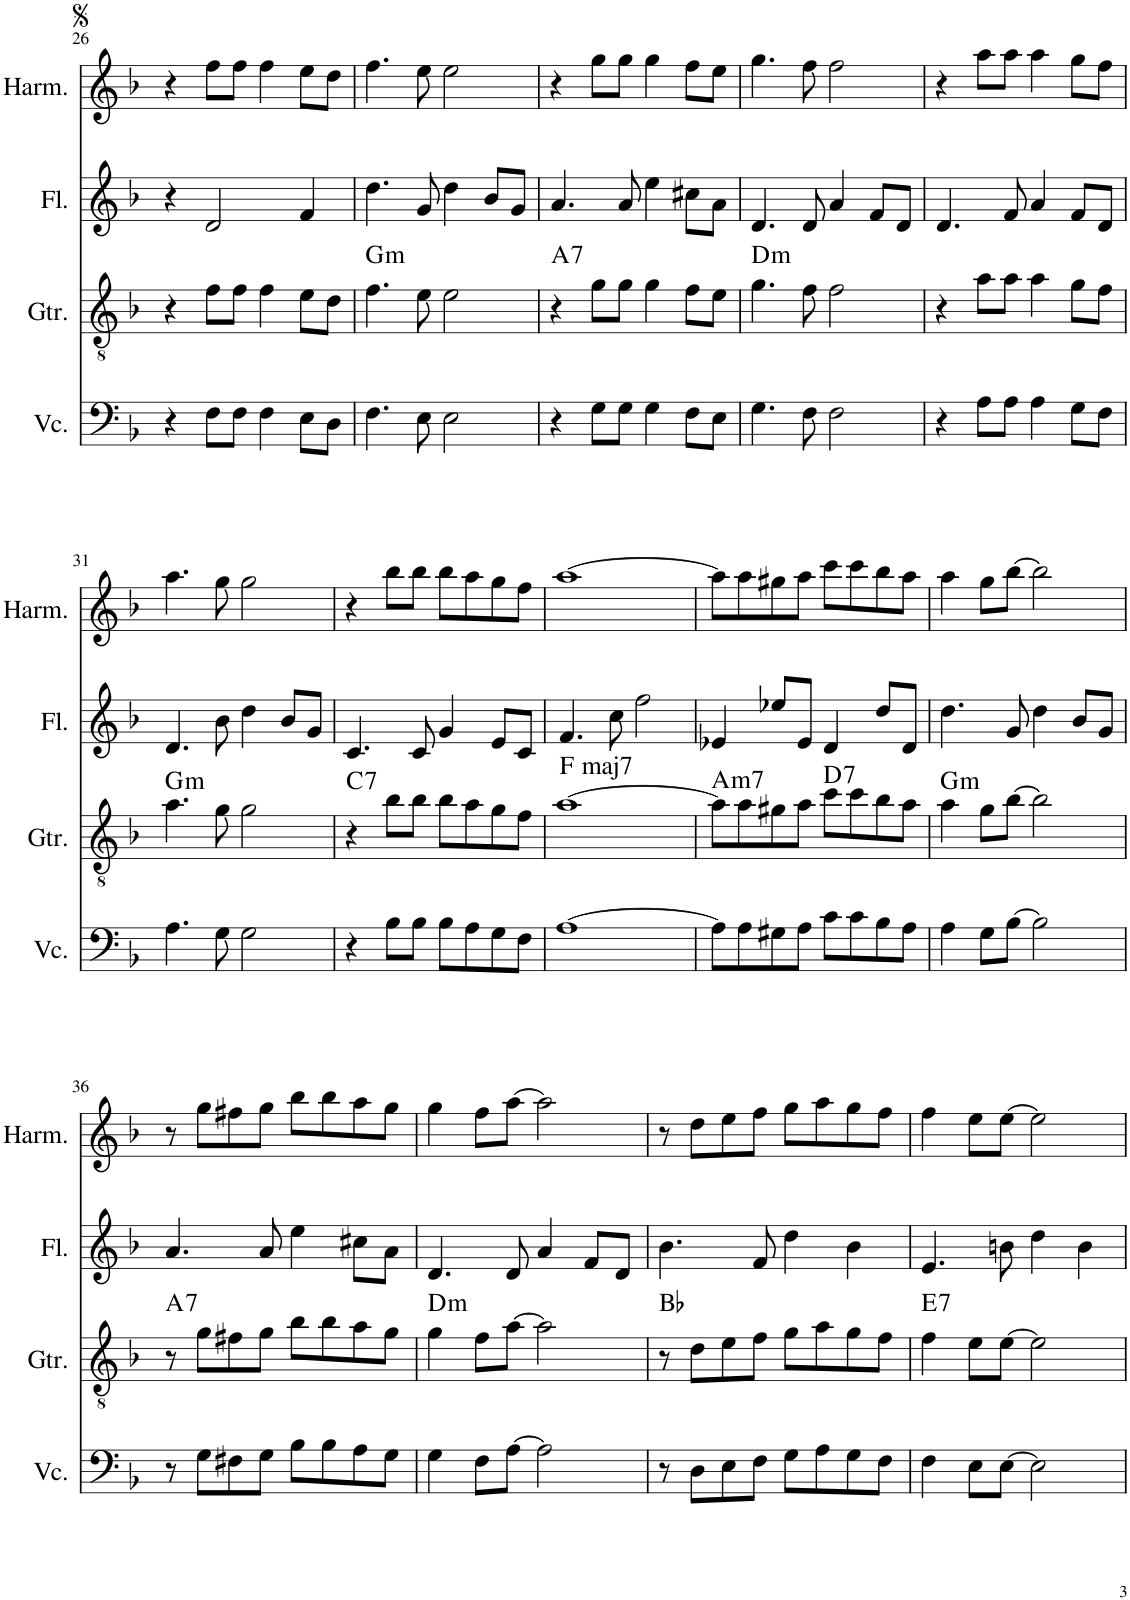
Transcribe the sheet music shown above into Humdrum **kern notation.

**kern	**kern	**harte	**kern	**kern
*part4	*part3	*part3	*part2	*part1
*staff4	*staff3	*	*staff2	*staff1
*I"チェロ	*I"ギター	*	*I"フルート	*I"ハーモニカ
!!LO:PB:g=z
*clefF4	*clefGv2	*	*clefG2	*clefG2
*k[b-]	*k[b-]	*	*k[b-]	*k[b-]
*M4/4	*M4/4	*	*M4/4	*M4/4
=26	=26	=26	=26	=26
4r	4r	.	4r	4r
8F\L	8f\L	.	2d/	8ff\L
8F\J	8f\J	.	.	8ff\J
4F\	4f\	.	.	4ff\
8E\L	8e\L	.	4f/	8ee\L
8D\J	8d\J	.	.	8dd\J
=27	=27	=27	=27	=27
!	!	!LO:H:kt=m	!	!
4.F\	4.f\	G:min	4.dd\	4.ff\
8E\	8e\	.	8g/	8ee\
2E\	2e\	.	4dd\	2ee\
.	.	.	8b-/L	.
.	.	.	8g/J	.
=28	=28	=28	=28	=28
!	!	!LO:H:kt=7	!	!
4r	4r	A:7	4.a/	4r
8G\L	8g\L	.	.	8gg\L
8G\J	8g\J	.	8a/	8gg\J
4G\	4g\	.	4ee\	4gg\
8F\L	8f\L	.	8cc#X\L	8ff\L
8E\J	8e\J	.	8a\J	8ee\J
=29	=29	=29	=29	=29
!	!	!LO:H:kt=m	!	!
4.G\	4.g\	D:min	4.d/	4.gg\
8F\	8f\	.	8d/	8ff\
2F\	2f\	.	4a/	2ff\
.	.	.	8f/L	.
.	.	.	8d/J	.
=30	=30	=30	=30	=30
4r	4r	.	4.d/	4r
8A\L	8a\L	.	.	8aa\L
8A\J	8a\J	.	8f/	8aa\J
4A\	4a\	.	4a/	4aa\
8G\L	8g\L	.	8f/L	8gg\L
8F\J	8f\J	.	8d/J	8ff\J
!!LO:LB:g=z
=31	=31	=31	=31	=31
!	!	!LO:H:kt=m	!	!
4.A\	4.a\	G:min	4.d/	4.aa\
8G\	8g\	.	8b-\	8gg\
2G\	2g\	.	4dd\	2gg\
.	.	.	8b-/L	.
.	.	.	8g/J	.
=32	=32	=32	=32	=32
!	!	!LO:H:kt=7	!	!
4r	4r	C:7	4.c/	4r
8B-\L	8b-\L	.	.	8bb-\L
8B-\J	8b-\J	.	8c/	8bb-\J
8B-\L	8b-\L	.	4g/	8bb-\L
8A\	8a\	.	.	8aa\
8G\	8g\	.	8e/L	8gg\
8F\J	8f\J	.	8c/J	8ff\J
=33	=33	=33	=33	=33
[1A	[1a	F:maj	4.f/	[1aa
.	.	.	8cc\	.
.	.	.	2ff\	.
=34	=34	=34	=34	=34
!	!	!LO:H:kt=m7	!	!
8A\L]	8a\L]	A:min7	4e-X/	8aa\L]
8A\	8a\	.	.	8aa\
8G#X\	8g#X\	.	8ee-X/L	8gg#X\
8A\J	8a\J	.	8e-/J	8aa\J
!	!	!LO:H:kt=7	!	!
8c\L	8cc\L	D:7	4d/	8ccc\L
8c\	8cc\	.	.	8ccc\
8B-\	8b-\	.	8dd/L	8bb-\
8A\J	8a\J	.	8d/J	8aa\J
=35	=35	=35	=35	=35
!	!	!LO:H:kt=m	!	!
4A\	4a\	G:min	4.dd\	4aa\
8G\L	8g\L	.	.	8gg\L
[8B-\J	[8b-\J	.	8g/	[8bb-\J
2B-\]	2b-\]	.	4dd\	2bb-\]
.	.	.	8b-/L	.
.	.	.	8g/J	.
!!LO:LB:g=z
=36	=36	=36	=36	=36
!	!	!LO:H:kt=7	!	!
8r	8r	A:7	4.a/	8r
8G\L	8g\L	.	.	8gg\L
8F#X\	8f#X\	.	.	8ff#X\
8G\J	8g\J	.	8a/	8gg\J
8B-\L	8b-\L	.	4ee\	8bb-\L
8B-\	8b-\	.	.	8bb-\
8A\	8a\	.	8cc#X\L	8aa\
8G\J	8g\J	.	8a\J	8gg\J
=37	=37	=37	=37	=37
!	!	!LO:H:kt=m	!	!
4G\	4g\	D:min	4.d/	4gg\
8F\L	8f\L	.	.	8ff\L
[8A\J	[8a\J	.	8d/	[8aa\J
2A\]	2a\]	.	4a/	2aa\]
.	.	.	8f/L	.
.	.	.	8d/J	.
=38	=38	=38	=38	=38
8r	8r	Bb:maj	4.b-\	8r
8D\L	8d\L	.	.	8dd\L
8E\	8e\	.	.	8ee\
8F\J	8f\J	.	8f/	8ff\J
8G\L	8g\L	.	4dd\	8gg\L
8A\	8a\	.	.	8aa\
8G\	8g\	.	4b-\	8gg\
8F\J	8f\J	.	.	8ff\J
=39	=39	=39	=39	=39
!	!	!LO:H:kt=7	!	!
4F\	4f\	E:7	4.e/	4ff\
8E\L	8e\L	.	.	8ee\L
[8E\J	[8e\J	.	8bn\	[8ee\J
2E\]	2e\]	.	4dd\	2ee\]
.	.	.	4b\	.
=	=	=	=	=
*-	*-	*-	*-	*-
